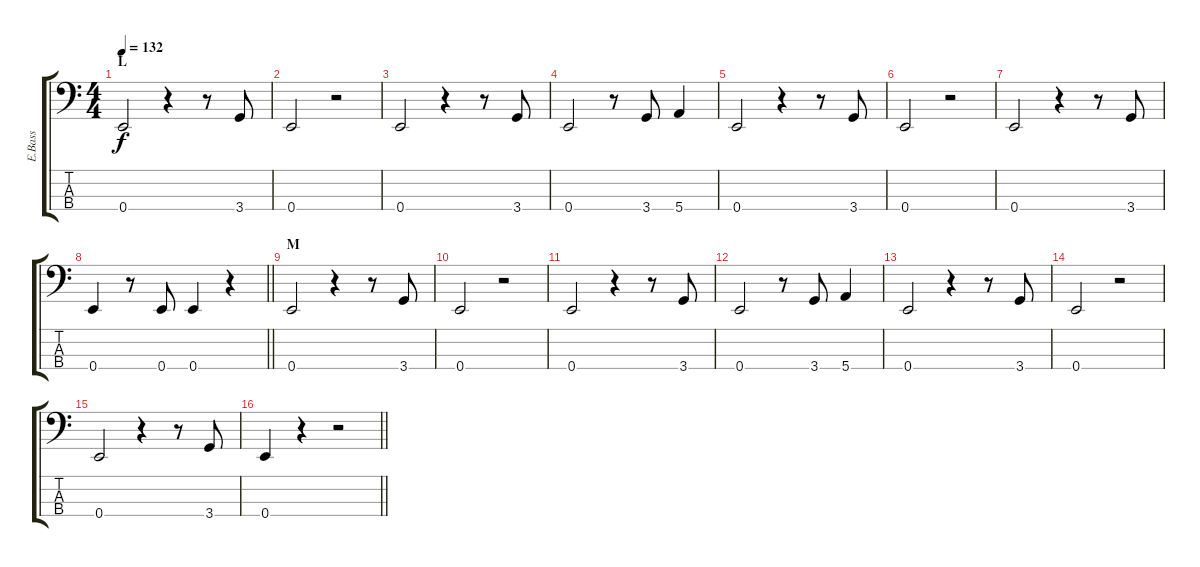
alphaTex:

\track ("E.Bass" "E.Bass") {instrument electricbassfinger}
\staff {score tabs}
\tuning (G2 D2 A1 E1) {hide}
\ts (4 4)
\section ("" "L")
\tempo 132
\clef f4
\ks c
0.4.2{dy f} r.4 r.8 3.4.8 |
0.4.2 r.2 |
0.4.2 r.4 r.8 3.4.8 |
0.4.2 r.8 3.4.8 5.4.4 |
0.4.2 r.4 r.8 3.4.8 |
0.4.2 r.2 |
0.4.2 r.4 r.8 3.4.8 |
\barLineRight lightlight
0.4.4 r.8 0.4.8 0.4.4 r.4 |
\section ("" "M")
0.4.2 r.4 r.8 3.4.8 |
0.4.2 r.2 |
0.4.2 r.4 r.8 3.4.8 |
0.4.2 r.8 3.4.8 5.4.4 |
0.4.2 r.4 r.8 3.4.8 |
0.4.2 r.2 |
0.4.2 r.4 r.8 3.4.8 |
\barLineRight lightlight
0.4.4 r.4 r.2
